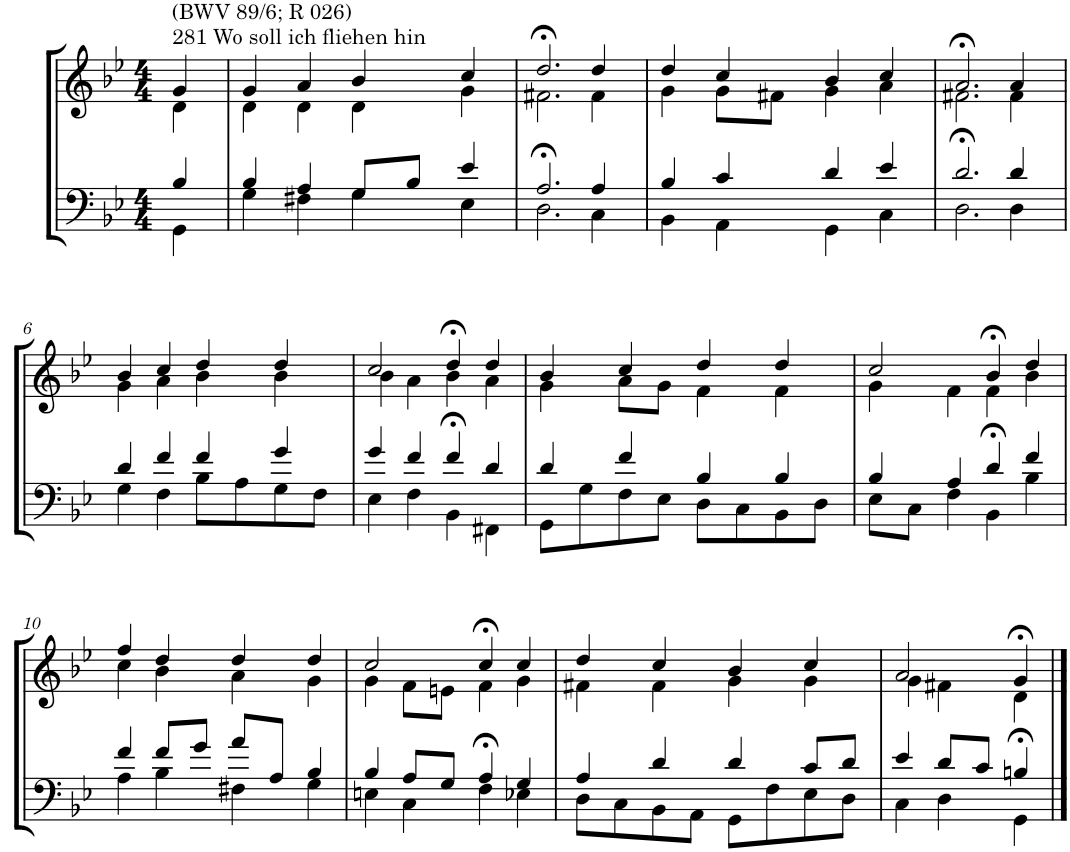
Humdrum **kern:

**kern	**kern
*part2	*part1
*staff2	*staff1
*I"Tenor/Baß	*I"Sopran/Alt
*clefF4	*clefG2
*k[b-e-]	*k[b-e-]
*M4/4	*M4/4
=1	=1
*^	*^
!	!	!LO:TX:a:t=281 Wo soll ich fliehen hin	!
!	!	!LO:TX:a:t=(BWV 89/6; R 026)	!
4B-/	4GG\	4g/	4d\
=2	=2	=2	=2
4B-/	4G\	4g/	4d\
4A/	4F#X\	4a/	4d\
8G/L	4G\	4b-/	4d\
8B-/J	.	.	.
4e-/	4E-\	4cc/	4g\
=3	=3	=3	=3
2.A/	2.D>\	2.dd>/	2.f#X\
4A/	4C\	4dd/	4f#\
=4	=4	=4	=4
4B-/	4BB-\	4dd/	4g\
4c/	4AA\	4cc/	8g\L
.	.	.	8f#X\J
4d/	4GG\	4b-/	4g\
4e-/	4C\	4cc/	4a\
=5	=5	=5	=5
2.d/	2.D>\	2.a>/	2.f#X\
4d/	4D\	4a/	4f#\
!!LO:LB:g=z	!!
=6	=6	=6	=6
4d/	4G\	4b-/	4g\
4f/	4F\	4cc/	4a\
4f/	8B-\L	4dd/	4b-\
.	8A\	.	.
4g/	8G\	4dd/	4b-\
.	8F\J	.	.
=7	=7	=7	=7
4g/	4E-\	2cc/	4b-\
4f/	4F\	.	4a\
4f/	4BB->\	4dd>/	4b-\
4d/	4FF#X\	4dd/	4a\
=8	=8	=8	=8
4d/	8GG\L	4b-/	4g\
.	8G\	.	.
4f/	8F\	4cc/	8a\L
.	8E-\J	.	8g\J
4B-/	8D\L	4dd/	4f\
.	8C\	.	.
4B-/	8BB-\	4dd/	4f\
.	8D\J	.	.
=9	=9	=9	=9
4B-/	8E-\L	2cc/	4g\
.	8C\J	.	.
4A/	4F\	.	4f\
4d/	4BB->\	4b->/	4f\
4f/	4B-\	4dd/	4b-\
!!LO:LB:g=z	!!
=10	=10	=10	=10
4f/	4A\	4ff/	4cc\
8f/L	4B-\	4dd/	4b-\
8g/J	.	.	.
8a/L	4F#X\	4dd/	4a\
8A/J	.	.	.
4B-/	4G\	4dd/	4g\
=11	=11	=11	=11
4B-/	4En\	2cc/	4g\
8A/L	4C\	.	8f\L
8G/J	.	.	8en\J
4A/	4F>\	4cc>/	4f\
4G/	4E-X\	4cc/	4g\
=12	=12	=12	=12
4A/	8D\L	4dd/	4f#X\
.	8C\	.	.
4d/	8BB-\	4cc/	4f#\
.	8AA\J	.	.
4d/	8GG\L	4b-/	4g\
.	8F\	.	.
8c/L	8E-\	4cc/	4g\
8d/J	8D\J	.	.
=13	=13	=13	=13
4e-/	4C\	2a/	4g\
8d/L	4D\	.	4f#X\
8c/J	.	.	.
4Bn/	4GG>\	4g>/	4d\
*v	*v	*	*
*	*v	*v
==	==
*-	*-
